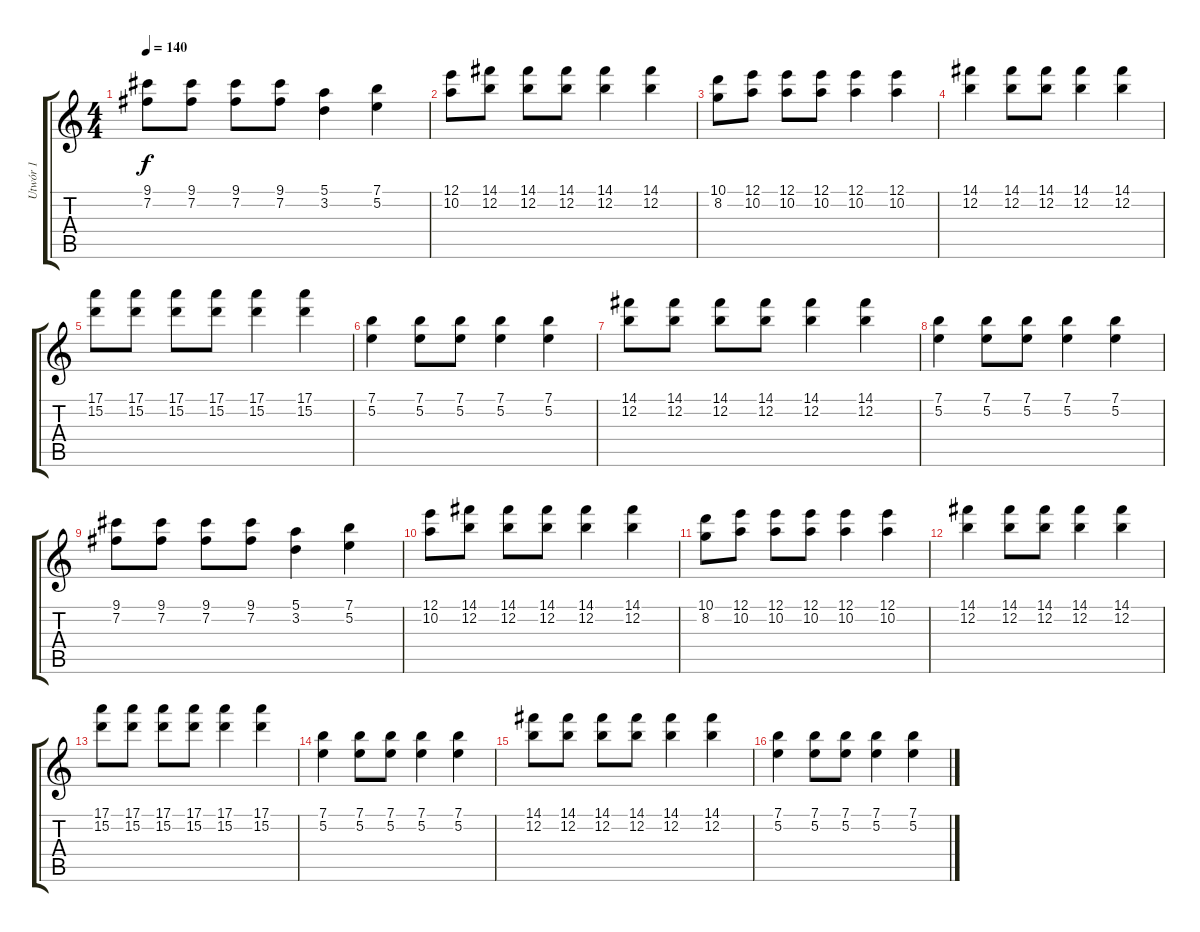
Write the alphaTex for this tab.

\track ("Utwór 1" "Utwór 1") {instrument distortionguitar}
\staff {score tabs}
\tuning (E4 B3 G3 D3 A2 E2) {hide}
\ts (4 4)
\tempo 140
\clef g2
\ks c
(9.1 7.2).8{dy f} (9.1 7.2).8 (9.1 7.2).8 (9.1 7.2).8 (5.1 3.2).4 (7.1 5.2).4 |
(12.1 10.2).8 (14.1 12.2).8 (14.1 12.2).8 (14.1 12.2).8 (14.1 12.2).4 (14.1 12.2).4 |
(10.1 8.2).8 (12.1 10.2).8 (12.1 10.2).8 (12.1 10.2).8 (12.1 10.2).4 (12.1 10.2).4 |
(14.1 12.2).4 (14.1 12.2).8 (14.1 12.2).8 (14.1 12.2).4 (14.1 12.2).4 |
(17.1 15.2).8 (17.1 15.2).8 (17.1 15.2).8 (17.1 15.2).8 (17.1 15.2).4 (17.1 15.2).4 |
(7.1 5.2).4 (7.1 5.2).8 (7.1 5.2).8 (7.1 5.2).4 (7.1 5.2).4 |
(14.1 12.2).8 (14.1 12.2).8 (14.1 12.2).8 (14.1 12.2).8 (14.1 12.2).4 (14.1 12.2).4 |
(7.1 5.2).4 (7.1 5.2).8 (7.1 5.2).8 (7.1 5.2).4 (7.1 5.2).4 |
(9.1 7.2).8 (9.1 7.2).8 (9.1 7.2).8 (9.1 7.2).8 (5.1 3.2).4 (7.1 5.2).4 |
(12.1 10.2).8 (14.1 12.2).8 (14.1 12.2).8 (14.1 12.2).8 (14.1 12.2).4 (14.1 12.2).4 |
(10.1 8.2).8 (12.1 10.2).8 (12.1 10.2).8 (12.1 10.2).8 (12.1 10.2).4 (12.1 10.2).4 |
(14.1 12.2).4 (14.1 12.2).8 (14.1 12.2).8 (14.1 12.2).4 (14.1 12.2).4 |
(17.1 15.2).8 (17.1 15.2).8 (17.1 15.2).8 (17.1 15.2).8 (17.1 15.2).4 (17.1 15.2).4 |
(7.1 5.2).4 (7.1 5.2).8 (7.1 5.2).8 (7.1 5.2).4 (7.1 5.2).4 |
(14.1 12.2).8 (14.1 12.2).8 (14.1 12.2).8 (14.1 12.2).8 (14.1 12.2).4 (14.1 12.2).4 |
(7.1 5.2).4 (7.1 5.2).8 (7.1 5.2).8 (7.1 5.2).4 (7.1 5.2).4
